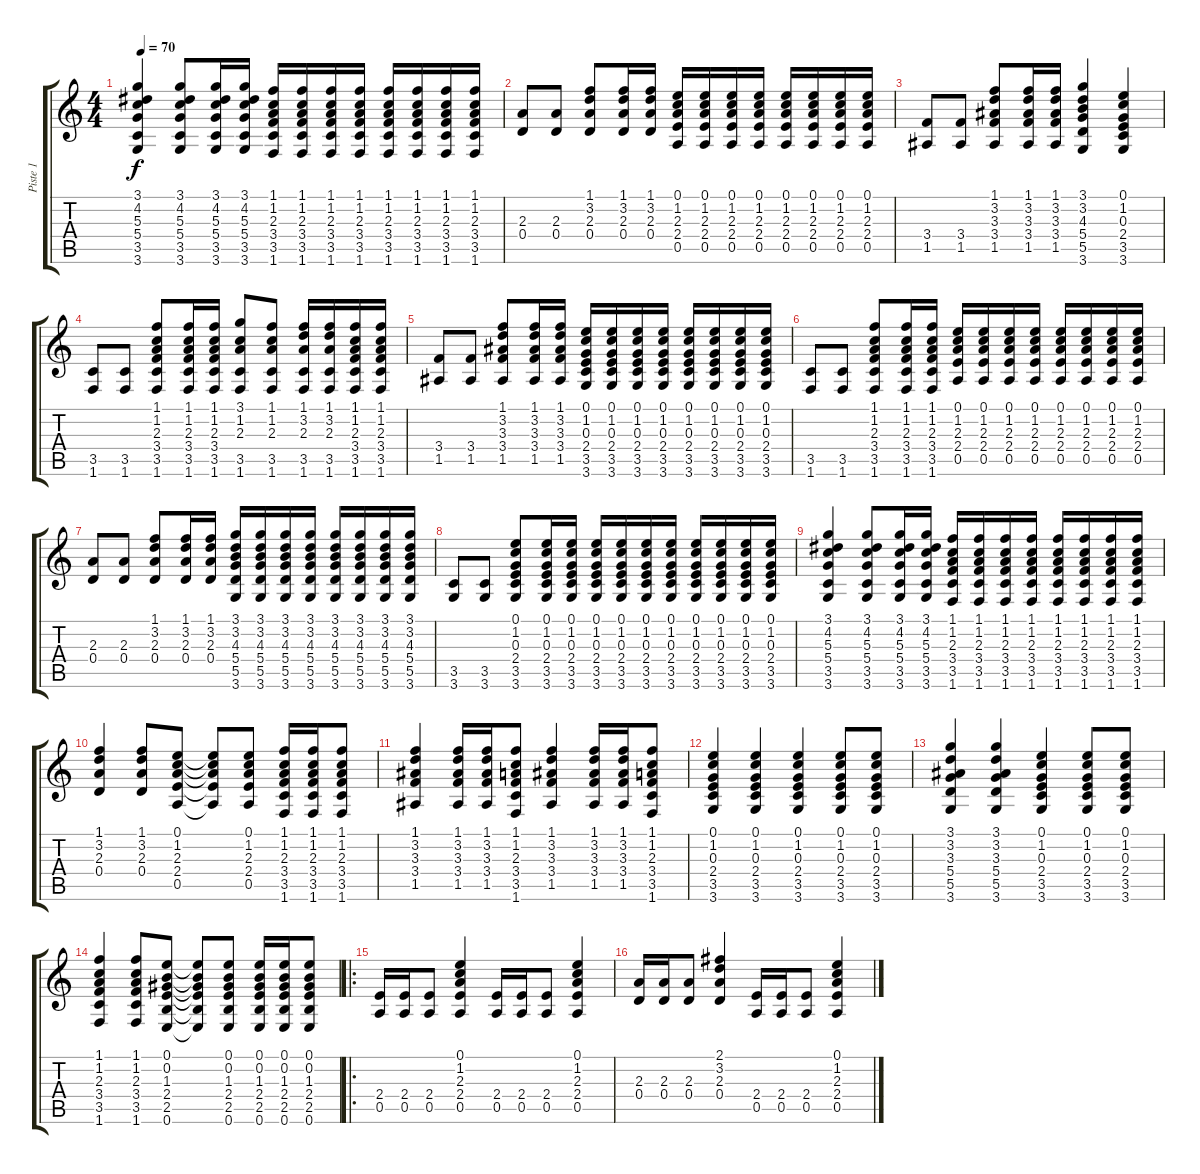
\track ("Piste 1" "Piste 1") {instrument acousticguitarnylon}
\staff {score tabs}
\tuning (E4 B3 G3 D3 A2 E2) {hide}
\ts (4 4)
\tempo 70
\clef g2
\ks c
(3.1 4.2 5.3 5.4 3.5 3.6).4{dy f} (3.1 4.2 5.3 5.4 3.5 3.6).8 (3.1 4.2 5.3 5.4 3.5 3.6).16 (3.1 4.2 5.3 5.4 3.5 3.6).16 (1.1 1.2 2.3 3.4 3.5 1.6).16 (1.1 1.2 2.3 3.4 3.5 1.6).16 (1.1 1.2 2.3 3.4 3.5 1.6).16 (1.1 1.2 2.3 3.4 3.5 1.6).16 (1.1 1.2 2.3 3.4 3.5 1.6).16 (1.1 1.2 2.3 3.4 3.5 1.6).16 (1.1 1.2 2.3 3.4 3.5 1.6).16 (1.1 1.2 2.3 3.4 3.5 1.6).16 |
(2.3 0.4).8 (2.3 0.4).8 (1.1 3.2 2.3 0.4).8 (1.1 3.2 2.3 0.4).16 (1.1 3.2 2.3 0.4).16 (0.1 1.2 2.3 2.4 0.5).16 (0.1 1.2 2.3 2.4 0.5).16 (0.1 1.2 2.3 2.4 0.5).16 (0.1 1.2 2.3 2.4 0.5).16 (0.1 1.2 2.3 2.4 0.5).16 (0.1 1.2 2.3 2.4 0.5).16 (0.1 1.2 2.3 2.4 0.5).16 (0.1 1.2 2.3 2.4 0.5).16 |
(3.4 1.5).8 (3.4 1.5).8 (1.1 3.2 3.3 3.4 1.5).8 (1.1 3.2 3.3 3.4 1.5).16 (1.1 3.2 3.3 3.4 1.5).16 (3.1 3.2 4.3 5.4 5.5 3.6).4 (0.1 1.2 0.3 2.4 3.5 3.6).4 |
(3.5 1.6).8 (3.5 1.6).8 (1.1 1.2 2.3 3.4 3.5 1.6).8 (1.1 1.2 2.3 3.4 3.5 1.6).16 (1.1 1.2 2.3 3.4 3.5 1.6).16 (3.1 1.2 2.3 3.5 1.6).8 (1.1 1.2 2.3 3.5 1.6).8 (1.1 3.2 2.3 3.5 1.6).16 (1.1 3.2 2.3 3.5 1.6).16 (1.1 1.2 2.3 3.4 3.5 1.6).16 (1.1 1.2 2.3 3.4 3.5 1.6).16 |
(3.4 1.5).8 (3.4 1.5).8 (1.1 3.2 3.3 3.4 1.5).8 (1.1 3.2 3.3 3.4 1.5).16 (1.1 3.2 3.3 3.4 1.5).16 (0.1 1.2 0.3 2.4 3.5 3.6).16 (0.1 1.2 0.3 2.4 3.5 3.6).16 (0.1 1.2 0.3 2.4 3.5 3.6).16 (0.1 1.2 0.3 2.4 3.5 3.6).16 (0.1 1.2 0.3 2.4 3.5 3.6).16 (0.1 1.2 0.3 2.4 3.5 3.6).16 (0.1 1.2 0.3 2.4 3.5 3.6).16 (0.1 1.2 0.3 2.4 3.5 3.6).16 |
(3.5 1.6).8 (3.5 1.6).8 (1.1 1.2 2.3 3.4 3.5 1.6).8 (1.1 1.2 2.3 3.4 3.5 1.6).16 (1.1 1.2 2.3 3.4 3.5 1.6).16 (0.1 1.2 2.3 2.4 0.5).16 (0.1 1.2 2.3 2.4 0.5).16 (0.1 1.2 2.3 2.4 0.5).16 (0.1 1.2 2.3 2.4 0.5).16 (0.1 1.2 2.3 2.4 0.5).16 (0.1 1.2 2.3 2.4 0.5).16 (0.1 1.2 2.3 2.4 0.5).16 (0.1 1.2 2.3 2.4 0.5).16 |
(2.3 0.4).8 (2.3 0.4).8 (1.1 3.2 2.3 0.4).8 (1.1 3.2 2.3 0.4).16 (1.1 3.2 2.3 0.4).16 (3.1 3.2 4.3 5.4 5.5 3.6).16 (3.1 3.2 4.3 5.4 5.5 3.6).16 (3.1 3.2 4.3 5.4 5.5 3.6).16 (3.1 3.2 4.3 5.4 5.5 3.6).16 (3.1 3.2 4.3 5.4 5.5 3.6).16 (3.1 3.2 4.3 5.4 5.5 3.6).16 (3.1 3.2 4.3 5.4 5.5 3.6).16 (3.1 3.2 4.3 5.4 5.5 3.6).16 |
(3.5 3.6).8 (3.5 3.6).8 (0.1 1.2 0.3 2.4 3.5 3.6).8 (0.1 1.2 0.3 2.4 3.5 3.6).16 (0.1 1.2 0.3 2.4 3.5 3.6).16 (0.1 1.2 0.3 2.4 3.5 3.6).16 (0.1 1.2 0.3 2.4 3.5 3.6).16 (0.1 1.2 0.3 2.4 3.5 3.6).16 (0.1 1.2 0.3 2.4 3.5 3.6).16 (0.1 1.2 0.3 2.4 3.5 3.6).16 (0.1 1.2 0.3 2.4 3.5 3.6).16 (0.1 1.2 0.3 2.4 3.5 3.6).16 (0.1 1.2 0.3 2.4 3.5 3.6).16 |
(3.1 4.2 5.3 5.4 3.5 3.6).4 (3.1 4.2 5.3 5.4 3.5 3.6).8 (3.1 4.2 5.3 5.4 3.5 3.6).16 (3.1 4.2 5.3 5.4 3.5 3.6).16 (1.1 1.2 2.3 3.4 3.5 1.6).16 (1.1 1.2 2.3 3.4 3.5 1.6).16 (1.1 1.2 2.3 3.4 3.5 1.6).16 (1.1 1.2 2.3 3.4 3.5 1.6).16 (1.1 1.2 2.3 3.4 3.5 1.6).16 (1.1 1.2 2.3 3.4 3.5 1.6).16 (1.1 1.2 2.3 3.4 3.5 1.6).16 (1.1 1.2 2.3 3.4 3.5 1.6).16 |
(1.1 3.2 2.3 0.4).4 (1.1 3.2 2.3 0.4).8 (0.1 1.2 2.3 2.4 0.5).8 (0.1{t} 1.2{t} 2.3{t} 2.4{t} 0.5{t}).8 (0.1 1.2 2.3 2.4 0.5).8 (1.1 1.2 2.3 3.4 3.5 1.6).16 (1.1 1.2 2.3 3.4 3.5 1.6).16 (1.1 1.2 2.3 3.4 3.5 1.6).8 |
(1.1 3.2 3.3 3.4 1.5).4 (1.1 3.2 3.3 3.4 1.5).16 (1.1 3.2 3.3 3.4 1.5).16 (1.1 1.2 2.3 3.4 3.5 1.6).8 (1.1 3.2 3.3 3.4 1.5).4 (1.1 3.2 3.3 3.4 1.5).16 (1.1 3.2 3.3 3.4 1.5).16 (1.1 1.2 2.3 3.4 3.5 1.6).8 |
(0.1 1.2 0.3 2.4 3.5 3.6).4 (0.1 1.2 0.3 2.4 3.5 3.6).4 (0.1 1.2 0.3 2.4 3.5 3.6).4 (0.1 1.2 0.3 2.4 3.5 3.6).8 (0.1 1.2 0.3 2.4 3.5 3.6).8 |
(3.1 3.2 3.3 5.4 5.5 3.6).4 (3.1 3.2 3.3 5.4 5.5 3.6).4 (0.1 1.2 0.3 2.4 3.5 3.6).4 (0.1 1.2 0.3 2.4 3.5 3.6).8 (0.1 1.2 0.3 2.4 3.5 3.6).8 |
(1.1 1.2 2.3 3.4 3.5 1.6).4 (1.1 1.2 2.3 3.4 3.5 1.6).8 (0.1 0.2 1.3 2.4 2.5 0.6).8 (0.1{t} 0.2{t} 1.3{t} 2.4{t} 2.5{t} 0.6{t}).8 (0.1 0.2 1.3 2.4 2.5 0.6).8 (0.1 0.2 1.3 2.4 2.5 0.6).16 (0.1 0.2 1.3 2.4 2.5 0.6).16 (0.1 0.2 1.3 2.4 2.5 0.6).8 |
\ro
(2.4 0.5).16 (2.4 0.5).16 (2.4 0.5).8 (0.1 1.2 2.3 2.4 0.5).4 (2.4 0.5).16 (2.4 0.5).16 (2.4 0.5).8 (0.1 1.2 2.3 2.4 0.5).4 |
(2.3 0.4).16 (2.3 0.4).16 (2.3 0.4).8 (2.1 3.2 2.3 0.4).4 (2.4 0.5).16 (2.4 0.5).16 (2.4 0.5).8 (0.1 1.2 2.3 2.4 0.5).4
